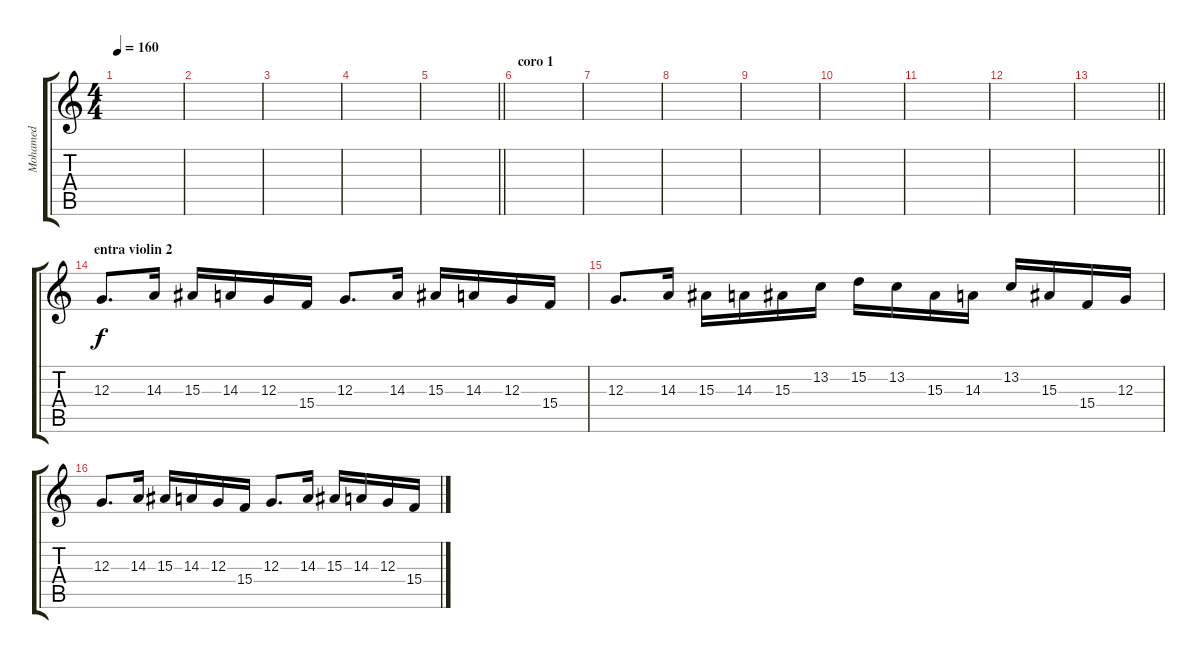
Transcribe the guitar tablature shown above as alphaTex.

\track ("Mohamed" "Mohamed") {instrument violin}
\staff {score tabs}
\tuning (E4 B3 G3 D3 A2 E2) {hide}
\ts (4 4)
\tempo 160
\clef g2
\ks c
|
|
|
|
\barLineRight lightlight
|
\section ("" "coro 1")
|
|
|
|
|
|
|
\barLineRight lightlight
|
\section ("" "entra violin 2")
12.3.8{d} 14.3.16 15.3.16 14.3.16 12.3.16 15.4.16 12.3.8{d} 14.3.16 15.3.16 14.3.16 12.3.16 15.4.16 |
12.3.8{d} 14.3.16 15.3.16 14.3.16 15.3.16 13.2.16 15.2.16 13.2.16 15.3.16 14.3.16 13.2.16 15.3.16 15.4.16 12.3.16 |
12.3.8{d} 14.3.16 15.3.16 14.3.16 12.3.16 15.4.16 12.3.8{d} 14.3.16 15.3.16 14.3.16 12.3.16 15.4.16
